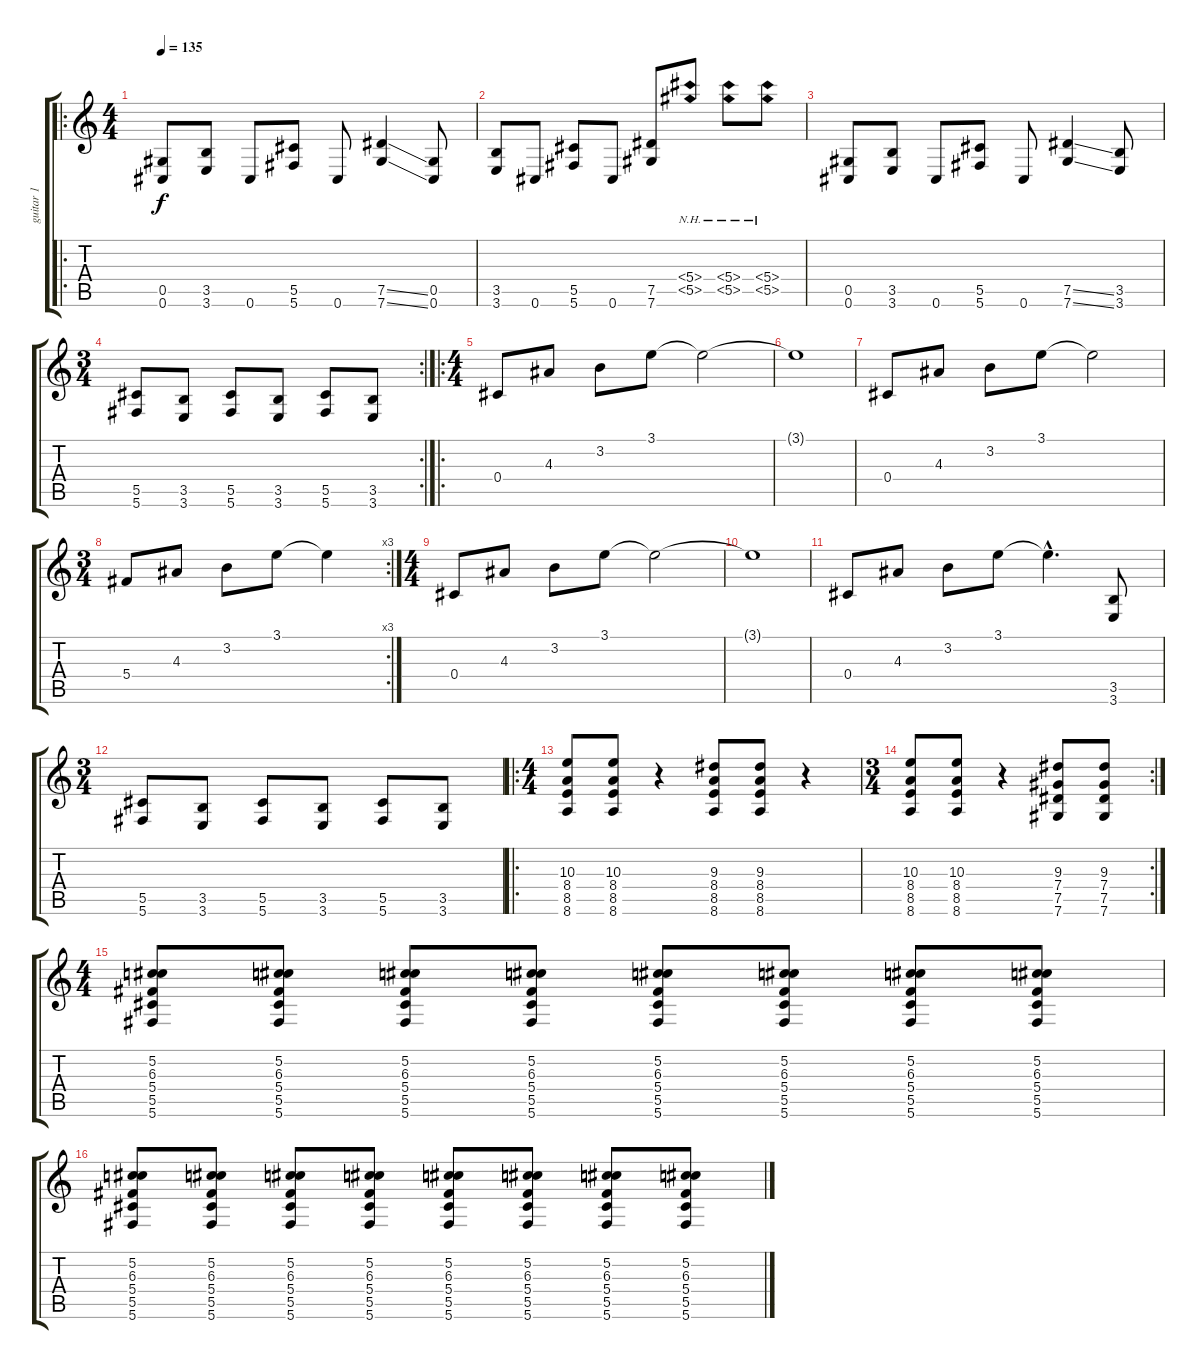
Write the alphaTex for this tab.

\track ("guitar 1" "guitar 1") {instrument distortionguitar}
\staff {score tabs}
\tuning (Db4 Ab3 Gb3 Db3 Ab2 Db2) {hide}
\ro
\ts (4 4)
\tempo 135
\clef g2
\ks c
(0.5 0.6).8{dy f} (3.5 3.6).8 0.6.8 (5.5 5.6).8 0.6.8 (7.5{ss} 7.6{ss}).4 (0.5 0.6).8 |
(3.5 3.6).8 0.6.8 (5.5 5.6).8 0.6.8 (7.5 7.6).8 (5.4{nh} 5.5{nh}).8 (5.4{nh} 5.5{nh}).8 (5.4{nh} 5.5{nh}).8 |
(0.5 0.6).8 (3.5 3.6).8 0.6.8 (5.5 5.6).8 0.6.8 (7.5{ss} 7.6{ss}).4 (3.5 3.6).8 |
\rc 2
\ts (3 4)
(5.5 5.6).8 (3.5 3.6).8 (5.5 5.6).8 (3.5 3.6).8 (5.5 5.6).8 (3.5 3.6).8 |
\ro
\ts (4 4)
0.4.8{instrument electricguitarclean} 4.3.8 3.2.8 3.1.8 3.1{t}.2 |
3.1{t}.1 |
0.4.8 4.3.8 3.2.8 3.1.8 3.1{t}.2 |
\rc 3
\ts (3 4)
5.4.8 4.3.8 3.2.8 3.1.8 3.1{t}.4 |
\ts (4 4)
0.4.8{instrument electricguitarclean} 4.3.8 3.2.8 3.1.8 3.1{t}.2 |
3.1{t}.1 |
0.4.8 4.3.8 3.2.8 3.1.8 3.1{hac t}.4{d} (3.5 3.6).8{instrument distortionguitar} |
\ts (3 4)
(5.5 5.6).8 (3.5 3.6).8 (5.5 5.6).8 (3.5 3.6).8 (5.5 5.6).8 (3.5 3.6).8 |
\ro
\ts (4 4)
(10.3 8.4 8.5 8.6).8 (10.3 8.4 8.5 8.6).8 r.4 (9.3 8.4 8.5 8.6).8 (9.3 8.4 8.5 8.6).8 r.4 |
\rc 2
\ts (3 4)
(10.3 8.4 8.5 8.6).8 (10.3 8.4 8.5 8.6).8 r.4 (9.3 7.4 7.5 7.6).8 (9.3 7.4 7.5 7.6).8 |
\ts (4 4)
(5.2 6.3 5.4 5.5 5.6).8 (5.2 6.3 5.4 5.5 5.6).8 (5.2 6.3 5.4 5.5 5.6).8 (5.2 6.3 5.4 5.5 5.6).8 (5.2 6.3 5.4 5.5 5.6).8 (5.2 6.3 5.4 5.5 5.6).8 (5.2 6.3 5.4 5.5 5.6).8 (5.2 6.3 5.4 5.5 5.6).8 |
(5.2 6.3 5.4 5.5 5.6).8 (5.2 6.3 5.4 5.5 5.6).8 (5.2 6.3 5.4 5.5 5.6).8 (5.2 6.3 5.4 5.5 5.6).8 (5.2 6.3 5.4 5.5 5.6).8 (5.2 6.3 5.4 5.5 5.6).8 (5.2 6.3 5.4 5.5 5.6).8 (5.2 6.3 5.4 5.5 5.6).8
